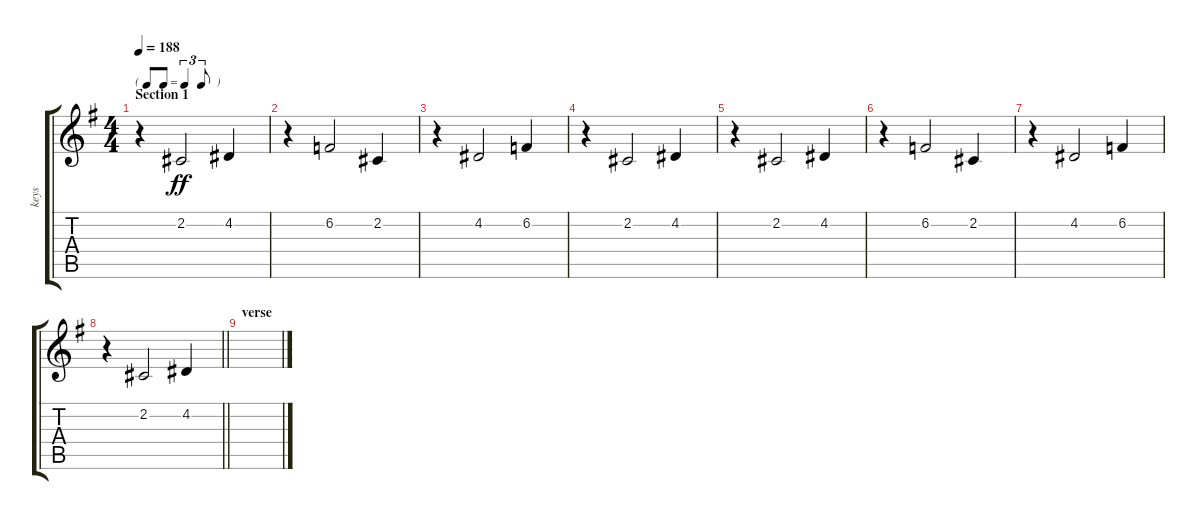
\track ("keys" "keys") {instrument vibraphone}
\staff {score tabs}
\tuning (E4 B3 G3 D3 A2 E2) {hide}
\ts (4 4)
\tf triplet8th
\section ("" "Section 1")
\tempo 188
\clef g2
\ks g
r.4{dy ff} 2.2.2 4.2.4 |
r.4 6.2.2 2.2.4 |
r.4 4.2.2 6.2.4 |
r.4 2.2.2 4.2.4 |
r.4 2.2.2 4.2.4 |
r.4 6.2.2 2.2.4 |
r.4 4.2.2 6.2.4 |
\barLineRight lightlight
r.4 2.2.2 4.2.4 |
\section ("" "verse")
